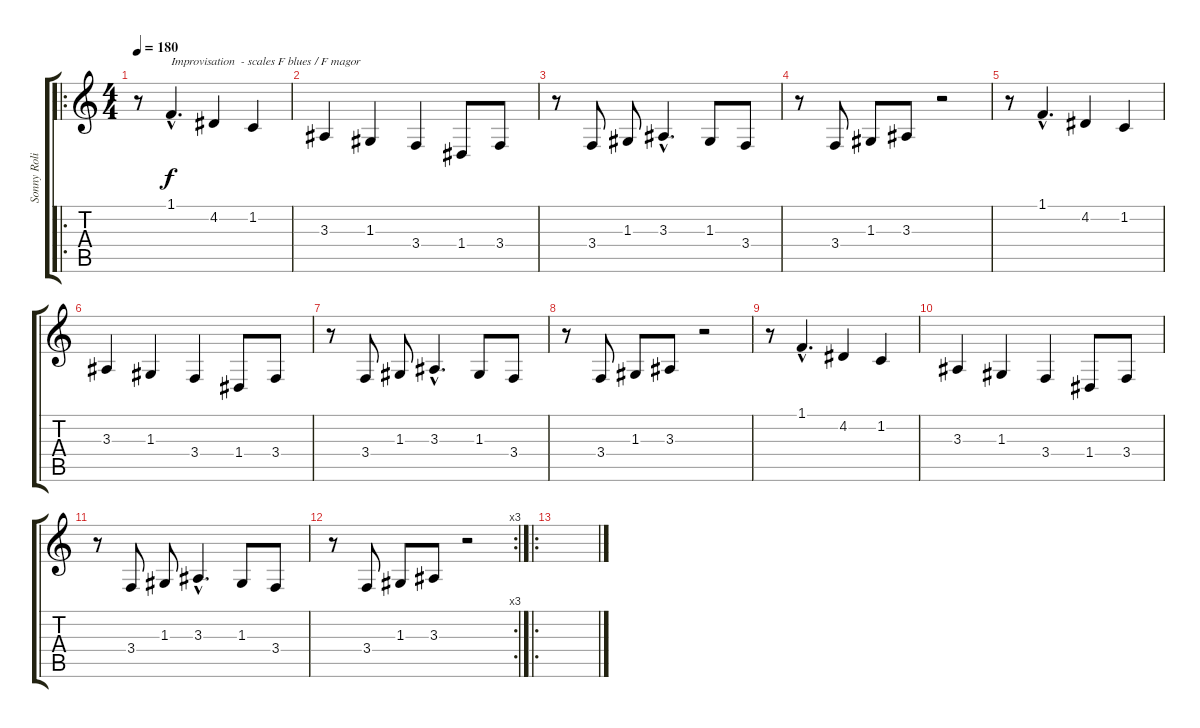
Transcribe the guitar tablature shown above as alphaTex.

\track ("Sonny Rolins" "Sonny Roli") {instrument altosax}
\staff {score tabs}
\tuning (E4 B3 G3 D3 A2 E2) {hide}
\ro
\ts (4 4)
\tempo 180
\clef g2
\ks c
r.8{dy f instrument altosax} 1.1{hac}.4{d txt "Improvisation  - scales F blues / F magor"} 4.2.4 1.2.4 |
3.3.4 1.3.4 3.4.4 1.4.8 3.4.8 |
r.8 3.4.8 1.3.8 3.3{hac}.4{d} 1.3.8 3.4.8 |
r.8 3.4.8 1.3.8 3.3.8 r.2 |
r.8 1.1{hac}.4{d} 4.2.4 1.2.4 |
3.3.4 1.3.4 3.4.4 1.4.8 3.4.8 |
r.8 3.4.8 1.3.8 3.3{hac}.4{d} 1.3.8 3.4.8 |
r.8 3.4.8 1.3.8 3.3.8 r.2 |
r.8 1.1{hac}.4{d} 4.2.4 1.2.4 |
3.3.4 1.3.4 3.4.4 1.4.8 3.4.8 |
r.8 3.4.8 1.3.8 3.3{hac}.4{d} 1.3.8 3.4.8 |
\rc 3
r.8 3.4.8 1.3.8 3.3.8 r.2 |
\ro
